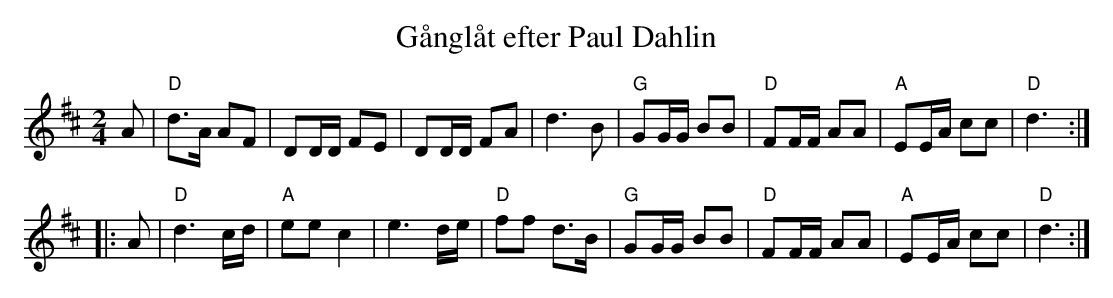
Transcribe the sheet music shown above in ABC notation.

X:1
T: G\aangl\aat efter Paul Dahlin
M: 2/4
L: 1/16
K: D
A2 | \
"D"d3A A2F2 | D2DD F2E2 | D2DD F2A2 | d6 B2 |\
"G"G2GG B2B2 | "D"F2FF A2A2 | "A"E2EA c2c2 | "D"d6 :|
|: A2 |\
"D"d6 cd | "A"e2e2 c4 | e6 de | "D"f2f2 d3B |\
"G"G2GG B2B2 | "D"F2FF A2A2 | "A"E2EA c2c2 | "D"d6 :|
